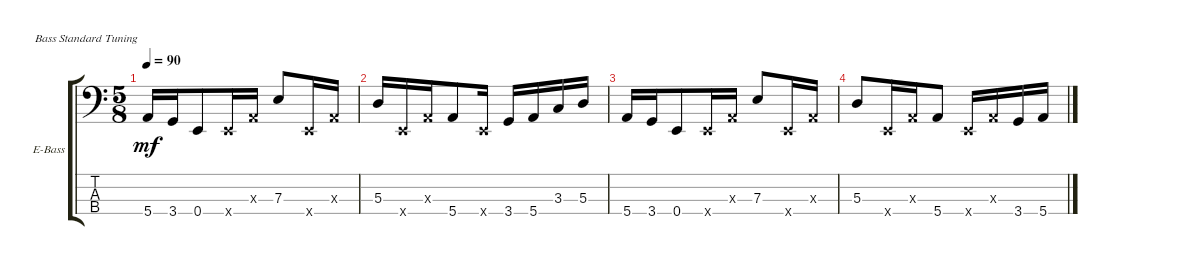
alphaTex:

\defaultSystemsLayout 4
\bracketExtendMode groupsimilarinstruments
\firstSystemTrackNameOrientation horizontal
\otherSystemsTrackNameOrientation horizontal
\track ("Electric Bass" "E-Bass") {instrument electricbassfinger}
\staff {score tabs}
\tuning (G2 D2 A1 E1)
\ts (5 8)
\tempo 90
\clef f4
\ks c
5.4.16{dy mf instrument electricbassfinger} 3.4.16 0.4.8 0.4{x}.16 0.3{x}.16 7.3.8 0.4{x}.16 0.3{x}.16 |
5.3.16 0.4{x}.16 0.3{x}.16 5.4.8 0.4{x}.16 3.4.16 5.4.16 3.3.16 5.3.16 |
5.4.16 3.4.16 0.4.8 0.4{x}.16 0.3{x}.16 7.3.8 0.4{x}.16 0.3{x}.16 |
5.3.8 0.4{x}.16 0.3{x}.16 5.4.8 0.4{x}.16 0.3{x}.16 3.4.16 5.4.16
